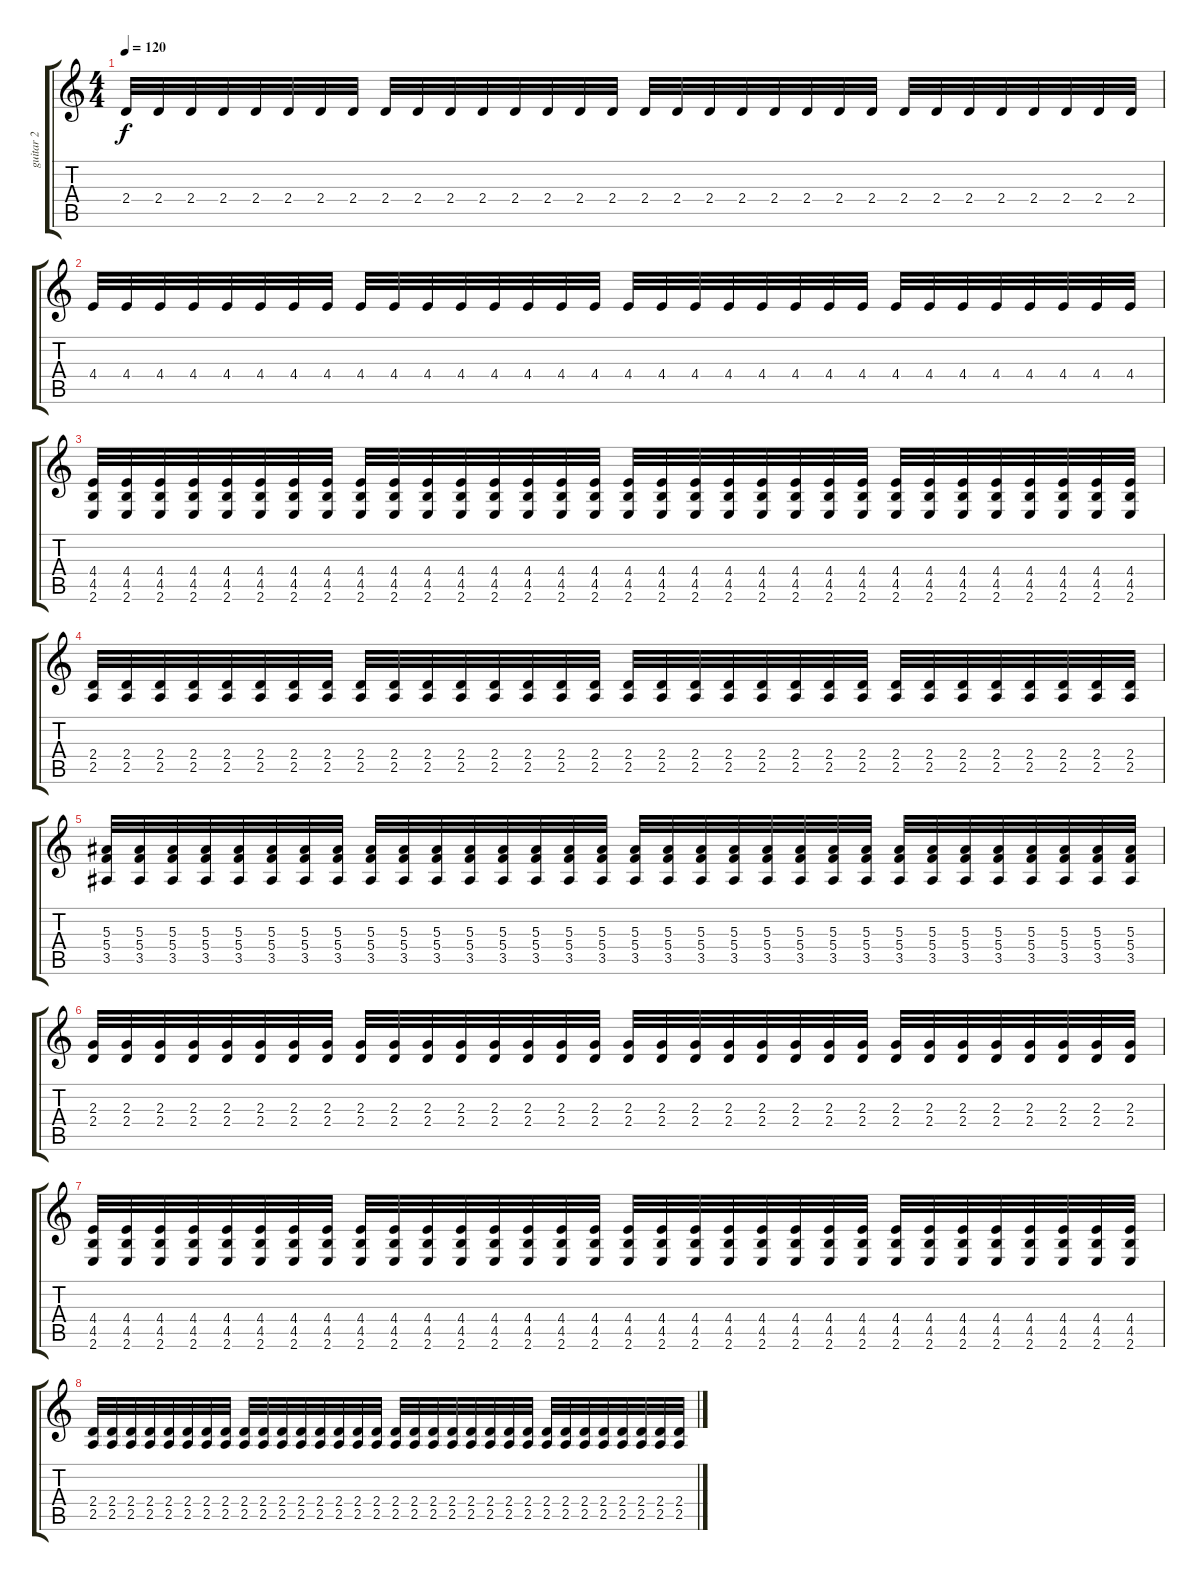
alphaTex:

\track ("guitar 2" "guitar 2") {instrument distortionguitar}
\staff {score tabs}
\tuning (D4 A3 F3 C3 G2 D2) {hide}
\ts (4 4)
\tempo 120
\clef g2
\ks c
2.4.32{dy f} 2.4.32 2.4.32 2.4.32 2.4.32 2.4.32 2.4.32 2.4.32 2.4.32 2.4.32 2.4.32 2.4.32 2.4.32 2.4.32 2.4.32 2.4.32 2.4.32 2.4.32 2.4.32 2.4.32 2.4.32 2.4.32 2.4.32 2.4.32 2.4.32 2.4.32 2.4.32 2.4.32 2.4.32 2.4.32 2.4.32 2.4.32 |
4.4.32 4.4.32 4.4.32 4.4.32 4.4.32 4.4.32 4.4.32 4.4.32 4.4.32 4.4.32 4.4.32 4.4.32 4.4.32 4.4.32 4.4.32 4.4.32 4.4.32 4.4.32 4.4.32 4.4.32 4.4.32 4.4.32 4.4.32 4.4.32 4.4.32 4.4.32 4.4.32 4.4.32 4.4.32 4.4.32 4.4.32 4.4.32 |
(4.4 4.5 2.6).32 (4.4 4.5 2.6).32 (4.4 4.5 2.6).32 (4.4 4.5 2.6).32 (4.4 4.5 2.6).32 (4.4 4.5 2.6).32 (4.4 4.5 2.6).32 (4.4 4.5 2.6).32 (4.4 4.5 2.6).32 (4.4 4.5 2.6).32 (4.4 4.5 2.6).32 (4.4 4.5 2.6).32 (4.4 4.5 2.6).32 (4.4 4.5 2.6).32 (4.4 4.5 2.6).32 (4.4 4.5 2.6).32 (4.4 4.5 2.6).32 (4.4 4.5 2.6).32 (4.4 4.5 2.6).32 (4.4 4.5 2.6).32 (4.4 4.5 2.6).32 (4.4 4.5 2.6).32 (4.4 4.5 2.6).32 (4.4 4.5 2.6).32 (4.4 4.5 2.6).32 (4.4 4.5 2.6).32 (4.4 4.5 2.6).32 (4.4 4.5 2.6).32 (4.4 4.5 2.6).32 (4.4 4.5 2.6).32 (4.4 4.5 2.6).32 (4.4 4.5 2.6).32 |
(2.4 2.5).32 (2.4 2.5).32 (2.4 2.5).32 (2.4 2.5).32 (2.4 2.5).32 (2.4 2.5).32 (2.4 2.5).32 (2.4 2.5).32 (2.4 2.5).32 (2.4 2.5).32 (2.4 2.5).32 (2.4 2.5).32 (2.4 2.5).32 (2.4 2.5).32 (2.4 2.5).32 (2.4 2.5).32 (2.4 2.5).32 (2.4 2.5).32 (2.4 2.5).32 (2.4 2.5).32 (2.4 2.5).32 (2.4 2.5).32 (2.4 2.5).32 (2.4 2.5).32 (2.4 2.5).32 (2.4 2.5).32 (2.4 2.5).32 (2.4 2.5).32 (2.4 2.5).32 (2.4 2.5).32 (2.4 2.5).32 (2.4 2.5).32 |
(5.3 5.4 3.5).32 (5.3 5.4 3.5).32 (5.3 5.4 3.5).32 (5.3 5.4 3.5).32 (5.3 5.4 3.5).32 (5.3 5.4 3.5).32 (5.3 5.4 3.5).32 (5.3 5.4 3.5).32 (5.3 5.4 3.5).32 (5.3 5.4 3.5).32 (5.3 5.4 3.5).32 (5.3 5.4 3.5).32 (5.3 5.4 3.5).32 (5.3 5.4 3.5).32 (5.3 5.4 3.5).32 (5.3 5.4 3.5).32 (5.3 5.4 3.5).32 (5.3 5.4 3.5).32 (5.3 5.4 3.5).32 (5.3 5.4 3.5).32 (5.3 5.4 3.5).32 (5.3 5.4 3.5).32 (5.3 5.4 3.5).32 (5.3 5.4 3.5).32 (5.3 5.4 3.5).32 (5.3 5.4 3.5).32 (5.3 5.4 3.5).32 (5.3 5.4 3.5).32 (5.3 5.4 3.5).32 (5.3 5.4 3.5).32 (5.3 5.4 3.5).32 (5.3 5.4 3.5).32 |
(2.3 2.4).32 (2.3 2.4).32 (2.3 2.4).32 (2.3 2.4).32 (2.3 2.4).32 (2.3 2.4).32 (2.3 2.4).32 (2.3 2.4).32 (2.3 2.4).32 (2.3 2.4).32 (2.3 2.4).32 (2.3 2.4).32 (2.3 2.4).32 (2.3 2.4).32 (2.3 2.4).32 (2.3 2.4).32 (2.3 2.4).32 (2.3 2.4).32 (2.3 2.4).32 (2.3 2.4).32 (2.3 2.4).32 (2.3 2.4).32 (2.3 2.4).32 (2.3 2.4).32 (2.3 2.4).32 (2.3 2.4).32 (2.3 2.4).32 (2.3 2.4).32 (2.3 2.4).32 (2.3 2.4).32 (2.3 2.4).32 (2.3 2.4).32 |
(4.4 4.5 2.6).32 (4.4 4.5 2.6).32 (4.4 4.5 2.6).32 (4.4 4.5 2.6).32 (4.4 4.5 2.6).32 (4.4 4.5 2.6).32 (4.4 4.5 2.6).32 (4.4 4.5 2.6).32 (4.4 4.5 2.6).32 (4.4 4.5 2.6).32 (4.4 4.5 2.6).32 (4.4 4.5 2.6).32 (4.4 4.5 2.6).32 (4.4 4.5 2.6).32 (4.4 4.5 2.6).32 (4.4 4.5 2.6).32 (4.4 4.5 2.6).32 (4.4 4.5 2.6).32 (4.4 4.5 2.6).32 (4.4 4.5 2.6).32 (4.4 4.5 2.6).32 (4.4 4.5 2.6).32 (4.4 4.5 2.6).32 (4.4 4.5 2.6).32 (4.4 4.5 2.6).32 (4.4 4.5 2.6).32 (4.4 4.5 2.6).32 (4.4 4.5 2.6).32 (4.4 4.5 2.6).32 (4.4 4.5 2.6).32 (4.4 4.5 2.6).32 (4.4 4.5 2.6).32 |
(2.4 2.5).32 (2.4 2.5).32 (2.4 2.5).32 (2.4 2.5).32 (2.4 2.5).32 (2.4 2.5).32 (2.4 2.5).32 (2.4 2.5).32 (2.4 2.5).32 (2.4 2.5).32 (2.4 2.5).32 (2.4 2.5).32 (2.4 2.5).32 (2.4 2.5).32 (2.4 2.5).32 (2.4 2.5).32 (2.4 2.5).32 (2.4 2.5).32 (2.4 2.5).32 (2.4 2.5).32 (2.4 2.5).32 (2.4 2.5).32 (2.4 2.5).32 (2.4 2.5).32 (2.4 2.5).32 (2.4 2.5).32 (2.4 2.5).32 (2.4 2.5).32 (2.4 2.5).32 (2.4 2.5).32 (2.4 2.5).32 (2.4 2.5).32
